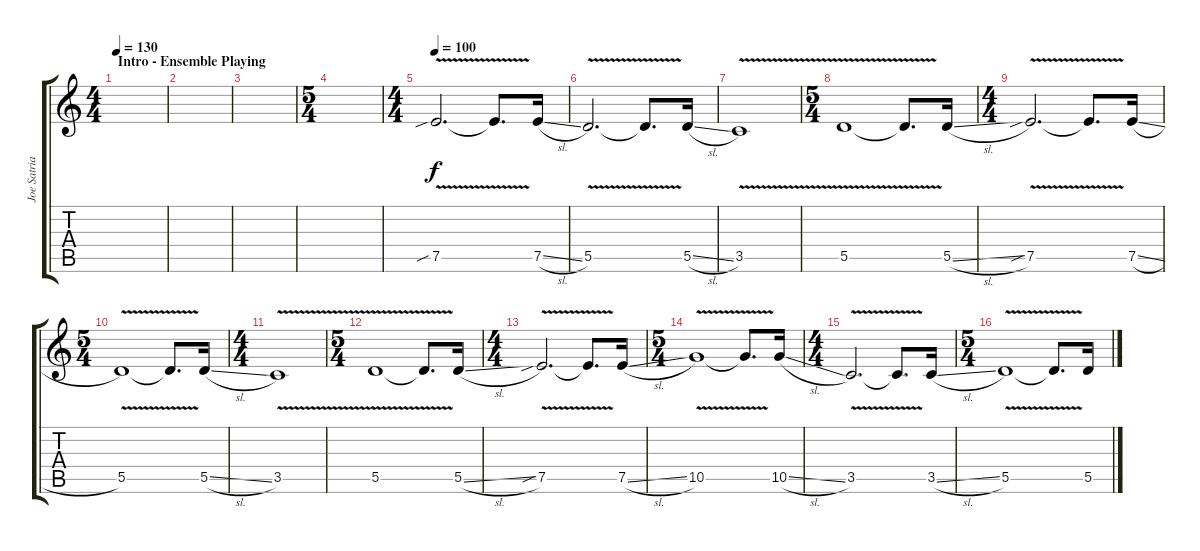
\track ("Joe Satriani" "Joe Satria") {instrument overdrivenguitar}
\staff {score tabs}
\tuning (E4 B3 G3 D3 A2 E2) {hide}
\ts (4 4)
\section ("" "Intro - Ensemble Playing")
\tempo 130
\clef g2
\ks c
|
|
|
\ts (5 4)
|
\ts (4 4)
\tempo 100
7.5{v sib}.2{d} 7.5{t}.8{d} 7.5{sl}.16 |
5.5{v}.2{d} 5.5{t}.8{d} 5.5{sl}.16 |
3.5{v}.1 |
\ts (5 4)
5.5{v}.1 5.5{t}.8{d} 5.5{sl}.16 |
\ts (4 4)
7.5{v sib}.2{d} 7.5{t}.8{d} 7.5{sl}.16 |
\ts (5 4)
5.5{v}.1 5.5{t}.8{d} 5.5{sl}.16 |
\ts (4 4)
3.5{v}.1 |
\ts (5 4)
5.5{v}.1 5.5{t}.8{d} 5.5{sl}.16 |
\ts (4 4)
7.5{v sib}.2{d} 7.5{t}.8{d} 7.5{sl}.16 |
\ts (5 4)
10.5{v}.1 10.5{t}.8{d} 10.5{sl}.16 |
\ts (4 4)
3.5{v}.2{d} 3.5{t}.8{d} 3.5{sl}.16 |
\ts (5 4)
5.5{v}.1 5.5{t}.8{d} 5.5{sl}.16
